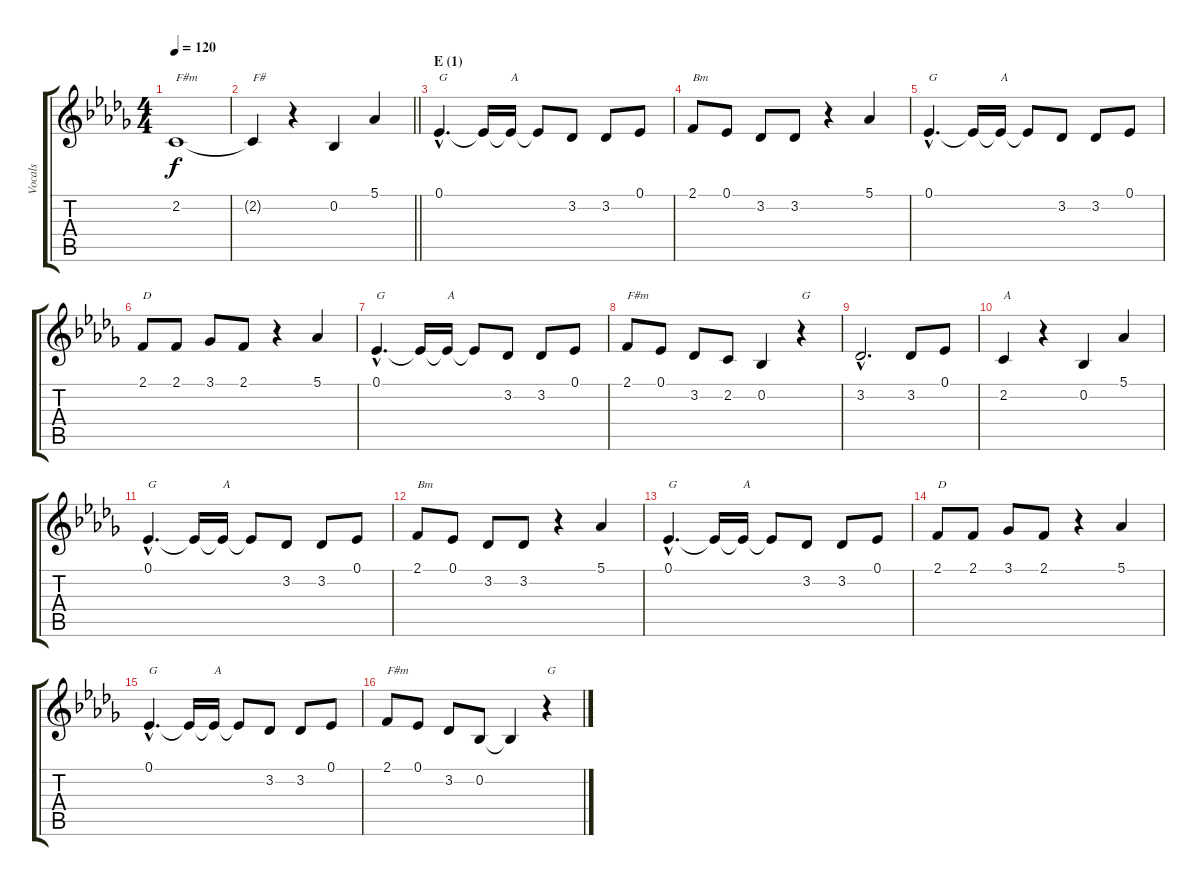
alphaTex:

\track ("Vocals" "Vocals") {instrument sopranosax}
\staff {score tabs}
\tuning (Eb4 Bb3 Gb3 Db3 Ab2 Eb2) {hide}
\ts (4 4)
\tempo 120
\clef g2
\ks db
2.2.1{txt "F#m" dy f} |
\barLineRight lightlight
2.2{t}.4{txt "F#"} r.4 0.2.4 5.1.4 |
\section ("" "E (1)")
0.1{hac}.4{d txt "G"} 0.1{t}.16 0.1{t}.16{txt "A"} 0.1{t}.8 3.2.8 3.2.8 0.1.8 |
2.1.8{txt "Bm"} 0.1.8 3.2.8 3.2.8 r.4 5.1.4 |
0.1{hac}.4{d txt "G"} 0.1{t}.16 0.1{t}.16{txt "A"} 0.1{t}.8 3.2.8 3.2.8 0.1.8 |
2.1.8{txt "D"} 2.1.8 3.1.8 2.1.8 r.4 5.1.4 |
0.1{hac}.4{d txt "G"} 0.1{t}.16 0.1{t}.16{txt "A"} 0.1{t}.8 3.2.8 3.2.8 0.1.8 |
2.1.8{txt "F#m"} 0.1.8 3.2.8 2.2.8 0.2.4 r.4{txt "G"} |
3.2{hac}.2{d} 3.2.8 0.1.8 |
2.2.4{txt "A"} r.4 0.2.4 5.1.4 |
0.1{hac}.4{d txt "G"} 0.1{t}.16 0.1{t}.16{txt "A"} 0.1{t}.8 3.2.8 3.2.8 0.1.8 |
2.1.8{txt "Bm"} 0.1.8 3.2.8 3.2.8 r.4 5.1.4 |
0.1{hac}.4{d txt "G"} 0.1{t}.16 0.1{t}.16{txt "A"} 0.1{t}.8 3.2.8 3.2.8 0.1.8 |
2.1.8{txt "D"} 2.1.8 3.1.8 2.1.8 r.4 5.1.4 |
0.1{hac}.4{d txt "G"} 0.1{t}.16 0.1{t}.16{txt "A"} 0.1{t}.8 3.2.8 3.2.8 0.1.8 |
2.1.8{txt "F#m"} 0.1.8 3.2.8 0.2.8 0.2{t}.4 r.4{txt "G"}
